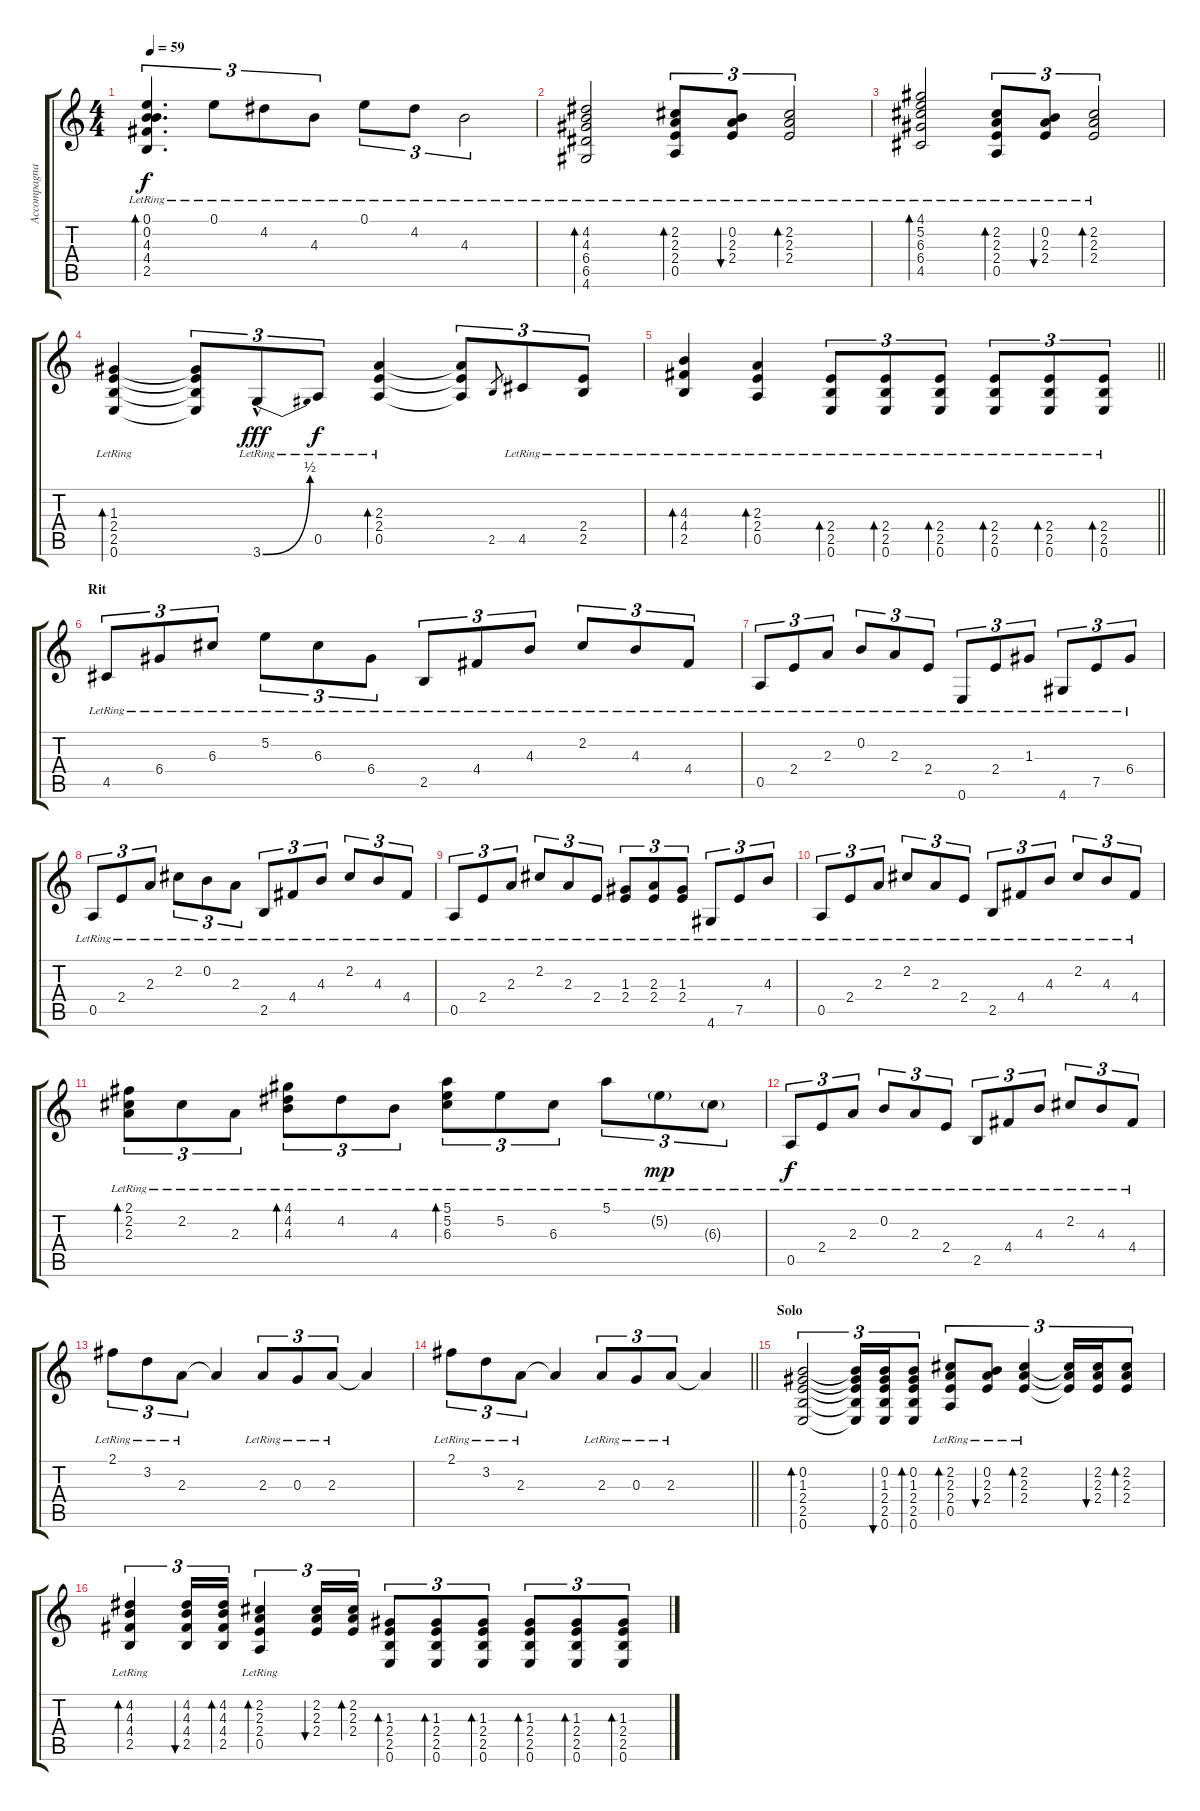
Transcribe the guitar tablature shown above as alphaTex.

\track ("Accompagnamento" "Accompagna") {instrument electricguitarclean}
\staff {score tabs}
\tuning (E4 B3 G3 D3 A2 E2) {hide}
\ts (4 4)
\tempo 59
\clef g2
\ks c
(0.1{lr} 0.2{lr} 4.3{lr} 4.4{lr} 2.5{lr}).4{d tu (3 2) bd 60 dy f} 0.1{lr}.8{tu (3 2)} 4.2{lr}.8{tu (3 2)} 4.3{lr}.8{tu (3 2)} 0.1{lr}.8{tu (3 2)} 4.2{lr}.8{tu (3 2)} 4.3{lr}.2{tu (3 2)} |
(4.2{lr} 4.3{lr} 6.4{lr} 6.5{lr} 4.6{lr}).2{bd 60} (2.2 2.3{lr} 2.4 0.5).8{tu (3 2) bd 60} (0.2{lr} 2.3{lr} 2.4{lr}).8{tu (3 2) bu 60} (2.2{lr} 2.3{lr} 2.4{lr}).2{tu (3 2) bd 60} |
(4.1{lr} 5.2{lr} 6.3{lr} 6.4{lr} 4.5{lr}).2{bd 60} (2.2 2.3{lr} 2.4 0.5).8{tu (3 2) bd 60} (0.2{lr} 2.3{lr} 2.4{lr}).8{tu (3 2) bu 60} (2.2{lr} 2.3{lr} 2.4{lr}).2{tu (3 2) bd 60} |
(1.3{lr} 2.4{lr} 2.5{lr} 0.6{lr}).4{bd 60 volume 12} (1.3{t} 2.4{t} 2.5{t} 0.6{t}).8{tu (3 2)} 3.6{be (bend 0 0 60 2) hac lr}.8{tu (3 2) dy fff} 0.5{lr}.8{tu (3 2) dy f} (2.3{lr} 2.4{lr} 0.5{lr}).4{bd 60} (2.3{t} 2.4{t} 0.5{t}).8{tu (3 2)} 2.5.8{gr} 4.5{lr}.8{tu (3 2)} (2.4{lr} 2.5).8{tu (3 2)} |
\barLineRight lightlight
(4.3{lr} 4.4{lr} 2.5{lr}).4{bd 60} (2.3{lr} 2.4{lr} 0.5{lr}).4{bd 60} (2.4{lr} 2.5{lr} 0.6).8{tu (3 2) bd 60} (2.4{lr} 2.5{lr} 0.6{lr}).8{tu (3 2) bd 60} (2.4{lr} 2.5{lr} 0.6{lr}).8{tu (3 2) bd 60} (2.4{lr} 2.5{lr} 0.6{lr}).8{tu (3 2) bd 60} (2.4{lr} 2.5{lr} 0.6{lr}).8{tu (3 2) bd 60} (2.4{lr} 2.5{lr} 0.6{lr}).8{tu (3 2) bd 60} |
\section ("" "Rit")
4.5{lr}.8{tu (3 2)} 6.4{lr}.8{tu (3 2)} 6.3{lr}.8{tu (3 2)} 5.2{lr}.8{tu (3 2)} 6.3{lr}.8{tu (3 2)} 6.4{lr}.8{tu (3 2)} 2.5{lr}.8{tu (3 2)} 4.4{lr}.8{tu (3 2)} 4.3{lr}.8{tu (3 2)} 2.2{lr}.8{tu (3 2)} 4.3{lr}.8{tu (3 2)} 4.4{lr}.8{tu (3 2)} |
0.5{lr}.8{tu (3 2)} 2.4{lr}.8{tu (3 2)} 2.3{lr}.8{tu (3 2)} 0.2{lr}.8{tu (3 2)} 2.3{lr}.8{tu (3 2)} 2.4{lr}.8{tu (3 2)} 0.6{lr}.8{tu (3 2)} 2.4{lr}.8{tu (3 2)} 1.3{lr}.8{tu (3 2)} 4.6{lr}.8{tu (3 2)} 7.5{lr}.8{tu (3 2)} 6.4{lr}.8{tu (3 2)} |
0.5{lr}.8{tu (3 2)} 2.4{lr}.8{tu (3 2)} 2.3{lr}.8{tu (3 2)} 2.2{lr}.8{tu (3 2)} 0.2{lr}.8{tu (3 2)} 2.3{lr}.8{tu (3 2)} 2.5{lr}.8{tu (3 2)} 4.4{lr}.8{tu (3 2)} 4.3{lr}.8{tu (3 2)} 2.2{lr}.8{tu (3 2)} 4.3{lr}.8{tu (3 2)} 4.4{lr}.8{tu (3 2)} |
0.5{lr}.8{tu (3 2)} 2.4{lr}.8{tu (3 2)} 2.3{lr}.8{tu (3 2)} 2.2{lr}.8{tu (3 2)} 2.3{lr}.8{tu (3 2)} 2.4{lr}.8{tu (3 2)} (1.3{lr} 2.4{lr}).8{tu (3 2)} (2.3{lr} 2.4{lr}).8{tu (3 2)} (1.3{lr} 2.4{lr}).8{tu (3 2)} 4.6{lr}.8{tu (3 2)} 7.5{lr}.8{tu (3 2)} 4.3{lr}.8{tu (3 2)} |
0.5{lr}.8{tu (3 2)} 2.4{lr}.8{tu (3 2)} 2.3{lr}.8{tu (3 2)} 2.2{lr}.8{tu (3 2)} 2.3{lr}.8{tu (3 2)} 2.4{lr}.8{tu (3 2)} 2.5{lr}.8{tu (3 2)} 4.4{lr}.8{tu (3 2)} 4.3{lr}.8{tu (3 2)} 2.2{lr}.8{tu (3 2)} 4.3{lr}.8{tu (3 2)} 4.4{lr}.8{tu (3 2)} |
(2.1{lr} 2.2{lr} 2.3{lr}).8{tu (3 2) bd 60} 2.2{lr}.8{tu (3 2)} 2.3{lr}.8{tu (3 2)} (4.1{lr} 4.2{lr} 4.3{lr}).8{tu (3 2) bd 60} 4.2{lr}.8{tu (3 2)} 4.3{lr}.8{tu (3 2)} (5.1{lr} 5.2{lr} 6.3{lr}).8{tu (3 2) bd 60} 5.2{lr}.8{tu (3 2)} 6.3{lr}.8{tu (3 2)} 5.1{lr}.8{tu (3 2)} 5.2{g lr}.8{tu (3 2) dy mp} 6.3{g lr}.8{tu (3 2)} |
0.5{lr}.8{tu (3 2) dy f} 2.4{lr}.8{tu (3 2)} 2.3{lr}.8{tu (3 2)} 0.2{lr}.8{tu (3 2)} 2.3{lr}.8{tu (3 2)} 2.4{lr}.8{tu (3 2)} 2.5{lr}.8{tu (3 2)} 4.4{lr}.8{tu (3 2)} 4.3{lr}.8{tu (3 2)} 2.2{lr}.8{tu (3 2)} 4.3{lr}.8{tu (3 2)} 4.4{lr}.8{tu (3 2)} |
2.1{lr}.8{tu (3 2)} 3.2{lr}.8{tu (3 2)} 2.3{lr}.8{tu (3 2)} 2.3{t}.4 2.3{lr}.8{tu (3 2)} 0.3{lr}.8{tu (3 2)} 2.3{lr}.8{tu (3 2)} 2.3{t}.4 |
\barLineRight lightlight
2.1{lr}.8{tu (3 2)} 3.2{lr}.8{tu (3 2)} 2.3{lr}.8{tu (3 2)} 2.3{t}.4 2.3{lr}.8{tu (3 2)} 0.3{lr}.8{tu (3 2)} 2.3{lr}.8{tu (3 2)} 2.3{t}.4 |
\section ("" "Solo")
(0.2 1.3 2.4 2.5 0.6).2{tu (3 2) bd 60 volume 14} (0.2{t} 1.3{t} 2.4{t} 2.5{t} 0.6{t}).16{tu (3 2)} (0.2 1.3 2.4 2.5 0.6).16{tu (3 2) bu 60} (0.2 1.3 2.4 2.5 0.6).8{tu (3 2) bd 60} (2.2 2.3{lr} 2.4 0.5).8{tu (3 2) bd 60} (0.2{lr} 2.3{lr} 2.4{lr}).8{tu (3 2) bu 60} (2.2{lr} 2.3{lr} 2.4{lr}).4{tu (3 2) bd 60} (2.2{t} 2.3{t} 2.4{t}).16{tu (3 2)} (2.2 2.3 2.4).16{tu (3 2) bu 60} (2.2 2.3 2.4).8{tu (3 2) bd 60} |
(4.2{lr} 4.3{lr} 4.4{lr} 2.5).4{tu (3 2) bd 60} (4.2 4.3 4.4 2.5).16{tu (3 2) bu 60} (4.2 4.3 4.4 2.5).16{tu (3 2) bd 60} (2.2{lr} 2.3{lr} 2.4{lr} 0.5).4{tu (3 2) bd 60} (2.2 2.3 2.4).16{tu (3 2) bu 60} (2.2 2.3 2.4).16{tu (3 2) bd 60} (1.3 2.4 2.5 0.6).8{tu (3 2) bd 60} (1.3 2.4 2.5 0.6).8{tu (3 2) bd 60} (1.3 2.4 2.5 0.6).8{tu (3 2) bd 60} (1.3 2.4 2.5 0.6).8{tu (3 2) bd 60} (1.3 2.4 2.5 0.6).8{tu (3 2) bd 60} (1.3 2.4 2.5 0.6).8{tu (3 2) bd 60}
